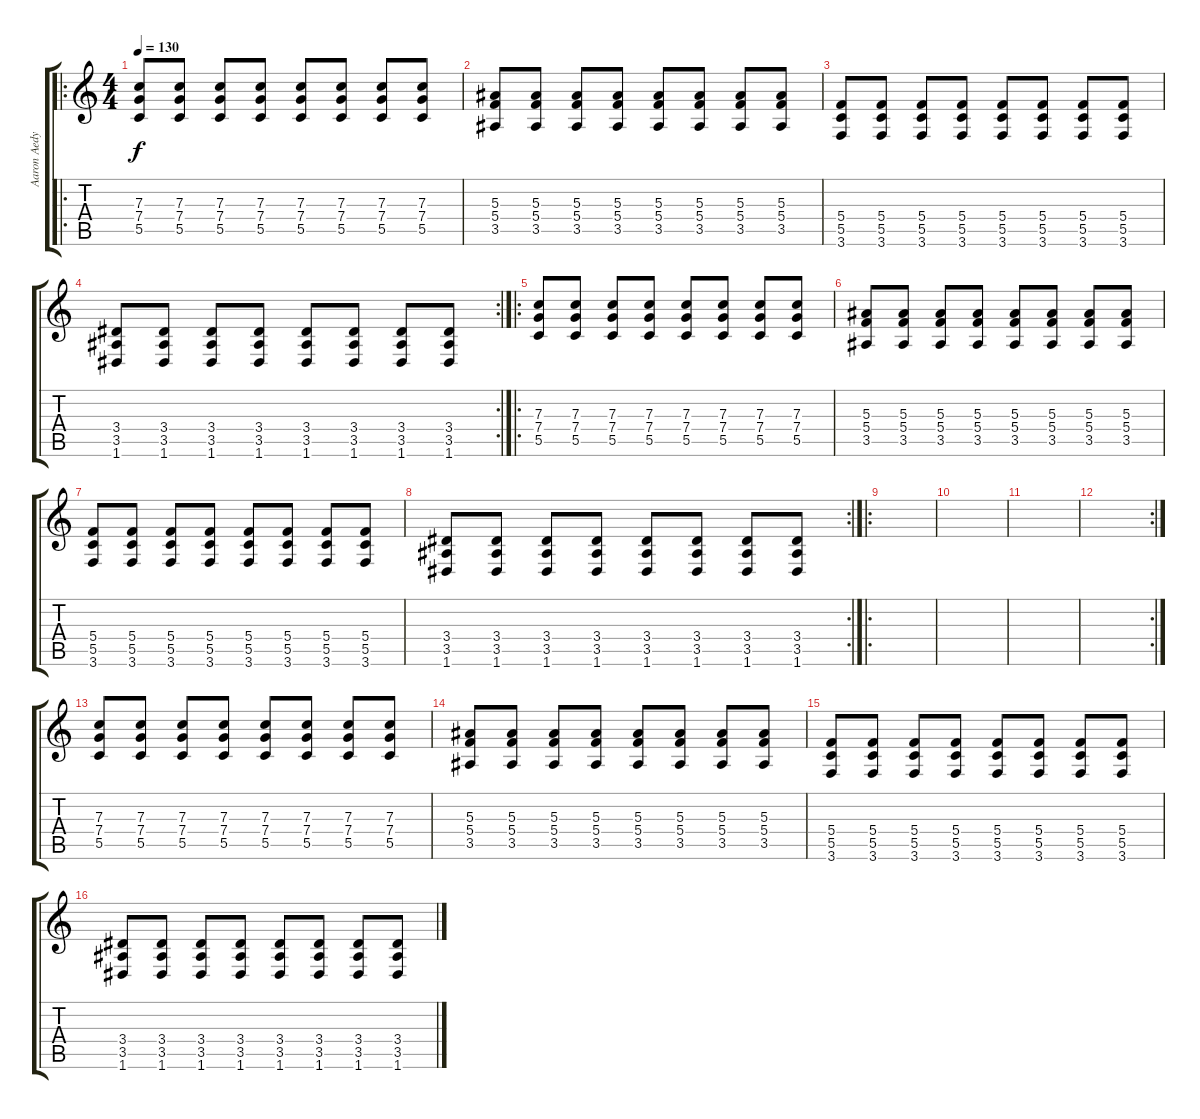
\track ("Aaron Aedy" "Aaron Aedy") {instrument distortionguitar}
\staff {score tabs}
\tuning (D4 A3 F3 C3 G2 D2) {hide}
\ro
\ts (4 4)
\tempo 130
\clef g2
\ks c
(7.3 7.4 5.5).8{dy f} (7.3 7.4 5.5).8 (7.3 7.4 5.5).8 (7.3 7.4 5.5).8 (7.3 7.4 5.5).8 (7.3 7.4 5.5).8 (7.3 7.4 5.5).8 (7.3 7.4 5.5).8 |
(5.3 5.4 3.5).8 (5.3 5.4 3.5).8 (5.3 5.4 3.5).8 (5.3 5.4 3.5).8 (5.3 5.4 3.5).8 (5.3 5.4 3.5).8 (5.3 5.4 3.5).8 (5.3 5.4 3.5).8 |
(5.4 5.5 3.6).8 (5.4 5.5 3.6).8 (5.4 5.5 3.6).8 (5.4 5.5 3.6).8 (5.4 5.5 3.6).8 (5.4 5.5 3.6).8 (5.4 5.5 3.6).8 (5.4 5.5 3.6).8 |
\rc 2
(3.4 3.5 1.6).8 (3.4 3.5 1.6).8 (3.4 3.5 1.6).8 (3.4 3.5 1.6).8 (3.4 3.5 1.6).8 (3.4 3.5 1.6).8 (3.4 3.5 1.6).8 (3.4 3.5 1.6).8 |
\ro
(7.3 7.4 5.5).8 (7.3 7.4 5.5).8 (7.3 7.4 5.5).8 (7.3 7.4 5.5).8 (7.3 7.4 5.5).8 (7.3 7.4 5.5).8 (7.3 7.4 5.5).8 (7.3 7.4 5.5).8 |
(5.3 5.4 3.5).8 (5.3 5.4 3.5).8 (5.3 5.4 3.5).8 (5.3 5.4 3.5).8 (5.3 5.4 3.5).8 (5.3 5.4 3.5).8 (5.3 5.4 3.5).8 (5.3 5.4 3.5).8 |
(5.4 5.5 3.6).8 (5.4 5.5 3.6).8 (5.4 5.5 3.6).8 (5.4 5.5 3.6).8 (5.4 5.5 3.6).8 (5.4 5.5 3.6).8 (5.4 5.5 3.6).8 (5.4 5.5 3.6).8 |
\rc 2
(3.4 3.5 1.6).8 (3.4 3.5 1.6).8 (3.4 3.5 1.6).8 (3.4 3.5 1.6).8 (3.4 3.5 1.6).8 (3.4 3.5 1.6).8 (3.4 3.5 1.6).8 (3.4 3.5 1.6).8 |
\ro
|
|
|
\rc 2
|
(7.3 7.4 5.5).8 (7.3 7.4 5.5).8 (7.3 7.4 5.5).8 (7.3 7.4 5.5).8 (7.3 7.4 5.5).8 (7.3 7.4 5.5).8 (7.3 7.4 5.5).8 (7.3 7.4 5.5).8 |
(5.3 5.4 3.5).8 (5.3 5.4 3.5).8 (5.3 5.4 3.5).8 (5.3 5.4 3.5).8 (5.3 5.4 3.5).8 (5.3 5.4 3.5).8 (5.3 5.4 3.5).8 (5.3 5.4 3.5).8 |
(5.4 5.5 3.6).8 (5.4 5.5 3.6).8 (5.4 5.5 3.6).8 (5.4 5.5 3.6).8 (5.4 5.5 3.6).8 (5.4 5.5 3.6).8 (5.4 5.5 3.6).8 (5.4 5.5 3.6).8 |
(3.4 3.5 1.6).8 (3.4 3.5 1.6).8 (3.4 3.5 1.6).8 (3.4 3.5 1.6).8 (3.4 3.5 1.6).8 (3.4 3.5 1.6).8 (3.4 3.5 1.6).8 (3.4 3.5 1.6).8
